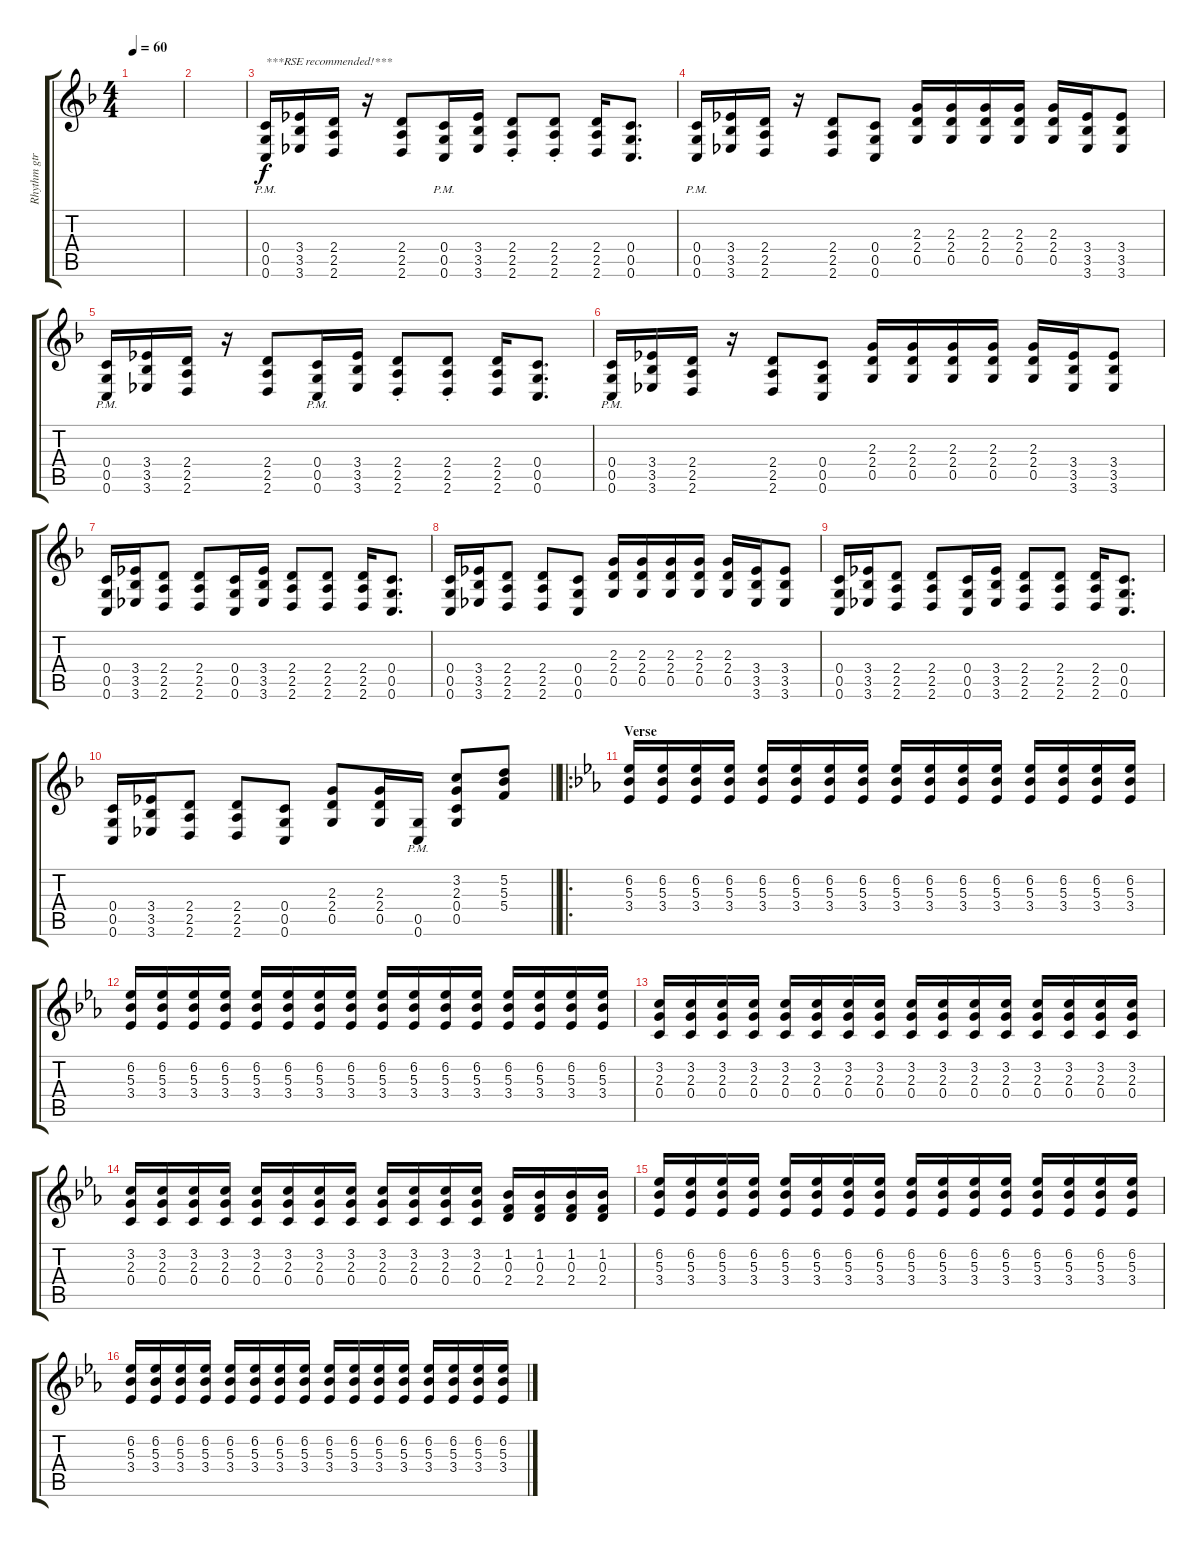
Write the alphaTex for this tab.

\track ("Rhythm gtr. 1" "Rhythm gtr") {instrument distortionguitar}
\staff {score tabs}
\tuning (D4 A3 F3 C3 G2 C2) {hide}
\ts (4 4)
\tempo 60
\clef g2
\ks dminor
|
|
(0.4{pm} 0.5{pm} 0.6{pm}).16{txt "***RSE recommended!***"} (3.4 3.5 3.6).16 (2.4 2.5 2.6).16 r.16 (2.4 2.5 2.6).8 (0.4{pm} 0.5{pm} 0.6{pm}).16 (3.4 3.5 3.6).16 (2.4{st} 2.5{st} 2.6{st}).8 (2.4{st} 2.5{st} 2.6{st}).8 (2.4 2.5 2.6).16 (0.4 0.5 0.6).8{d} |
(0.4{pm} 0.5{pm} 0.6{pm}).16 (3.4 3.5 3.6).16 (2.4 2.5 2.6).16 r.16 (2.4 2.5 2.6).8 (0.4 0.5 0.6).8 (2.3 2.4 0.5).16 (2.3 2.4 0.5).16 (2.3 2.4 0.5).16 (2.3 2.4 0.5).16 (2.3 2.4 0.5).16 (3.4 3.5 3.6).16 (3.4 3.5 3.6).8 |
(0.4{pm} 0.5{pm} 0.6{pm}).16 (3.4 3.5 3.6).16 (2.4 2.5 2.6).16 r.16 (2.4 2.5 2.6).8 (0.4{pm} 0.5{pm} 0.6{pm}).16 (3.4 3.5 3.6).16 (2.4{st} 2.5{st} 2.6{st}).8 (2.4{st} 2.5{st} 2.6{st}).8 (2.4 2.5 2.6).16 (0.4 0.5 0.6).8{d} |
(0.4{pm} 0.5{pm} 0.6{pm}).16 (3.4 3.5 3.6).16 (2.4 2.5 2.6).16 r.16 (2.4 2.5 2.6).8 (0.4 0.5 0.6).8 (2.3 2.4 0.5).16 (2.3 2.4 0.5).16 (2.3 2.4 0.5).16 (2.3 2.4 0.5).16 (2.3 2.4 0.5).16 (3.4 3.5 3.6).16 (3.4 3.5 3.6).8 |
(0.4 0.5 0.6).16 (3.4 3.5 3.6).16 (2.4 2.5 2.6).8 (2.4 2.5 2.6).8 (0.4 0.5 0.6).16 (3.4 3.5 3.6).16 (2.4 2.5 2.6).8 (2.4 2.5 2.6).8 (2.4 2.5 2.6).16 (0.4 0.5 0.6).8{d} |
(0.4 0.5 0.6).16 (3.4 3.5 3.6).16 (2.4 2.5 2.6).8 (2.4 2.5 2.6).8 (0.4 0.5 0.6).8 (2.3 2.4 0.5).16 (2.3 2.4 0.5).16 (2.3 2.4 0.5).16 (2.3 2.4 0.5).16 (2.3 2.4 0.5).16 (3.4 3.5 3.6).16 (3.4 3.5 3.6).8 |
(0.4 0.5 0.6).16 (3.4 3.5 3.6).16 (2.4 2.5 2.6).8 (2.4 2.5 2.6).8 (0.4 0.5 0.6).16 (3.4 3.5 3.6).16 (2.4 2.5 2.6).8 (2.4 2.5 2.6).8 (2.4 2.5 2.6).16 (0.4 0.5 0.6).8{d} |
\barLineRight lightlight
(0.4 0.5 0.6).16 (3.4 3.5 3.6).16 (2.4 2.5 2.6).8 (2.4 2.5 2.6).8 (0.4 0.5 0.6).8 (2.3 2.4 0.5).8 (2.3 2.4 0.5).16 (0.5{pm} 0.6{pm}).16 (3.2 2.3 0.4 0.5).8 (5.2 5.3 5.4).8 |
\ro
\section ("" "Verse")
\ks cminor
(6.2 5.3 3.4).16 (6.2 5.3 3.4).16 (6.2 5.3 3.4).16 (6.2 5.3 3.4).16 (6.2 5.3 3.4).16 (6.2 5.3 3.4).16 (6.2 5.3 3.4).16 (6.2 5.3 3.4).16 (6.2 5.3 3.4).16 (6.2 5.3 3.4).16 (6.2 5.3 3.4).16 (6.2 5.3 3.4).16 (6.2 5.3 3.4).16 (6.2 5.3 3.4).16 (6.2 5.3 3.4).16 (6.2 5.3 3.4).16 |
(6.2 5.3 3.4).16 (6.2 5.3 3.4).16 (6.2 5.3 3.4).16 (6.2 5.3 3.4).16 (6.2 5.3 3.4).16 (6.2 5.3 3.4).16 (6.2 5.3 3.4).16 (6.2 5.3 3.4).16 (6.2 5.3 3.4).16 (6.2 5.3 3.4).16 (6.2 5.3 3.4).16 (6.2 5.3 3.4).16 (6.2 5.3 3.4).16 (6.2 5.3 3.4).16 (6.2 5.3 3.4).16 (6.2 5.3 3.4).16 |
(3.2 2.3 0.4).16 (3.2 2.3 0.4).16 (3.2 2.3 0.4).16 (3.2 2.3 0.4).16 (3.2 2.3 0.4).16 (3.2 2.3 0.4).16 (3.2 2.3 0.4).16 (3.2 2.3 0.4).16 (3.2 2.3 0.4).16 (3.2 2.3 0.4).16 (3.2 2.3 0.4).16 (3.2 2.3 0.4).16 (3.2 2.3 0.4).16 (3.2 2.3 0.4).16 (3.2 2.3 0.4).16 (3.2 2.3 0.4).16 |
(3.2 2.3 0.4).16 (3.2 2.3 0.4).16 (3.2 2.3 0.4).16 (3.2 2.3 0.4).16 (3.2 2.3 0.4).16 (3.2 2.3 0.4).16 (3.2 2.3 0.4).16 (3.2 2.3 0.4).16 (3.2 2.3 0.4).16 (3.2 2.3 0.4).16 (3.2 2.3 0.4).16 (3.2 2.3 0.4).16 (1.2 0.3 2.4).16 (1.2 0.3 2.4).16 (1.2 0.3 2.4).16 (1.2 0.3 2.4).16 |
(6.2 5.3 3.4).16 (6.2 5.3 3.4).16 (6.2 5.3 3.4).16 (6.2 5.3 3.4).16 (6.2 5.3 3.4).16 (6.2 5.3 3.4).16 (6.2 5.3 3.4).16 (6.2 5.3 3.4).16 (6.2 5.3 3.4).16 (6.2 5.3 3.4).16 (6.2 5.3 3.4).16 (6.2 5.3 3.4).16 (6.2 5.3 3.4).16 (6.2 5.3 3.4).16 (6.2 5.3 3.4).16 (6.2 5.3 3.4).16 |
(6.2 5.3 3.4).16 (6.2 5.3 3.4).16 (6.2 5.3 3.4).16 (6.2 5.3 3.4).16 (6.2 5.3 3.4).16 (6.2 5.3 3.4).16 (6.2 5.3 3.4).16 (6.2 5.3 3.4).16 (6.2 5.3 3.4).16 (6.2 5.3 3.4).16 (6.2 5.3 3.4).16 (6.2 5.3 3.4).16 (6.2 5.3 3.4).16 (6.2 5.3 3.4).16 (6.2 5.3 3.4).16 (6.2 5.3 3.4).16
